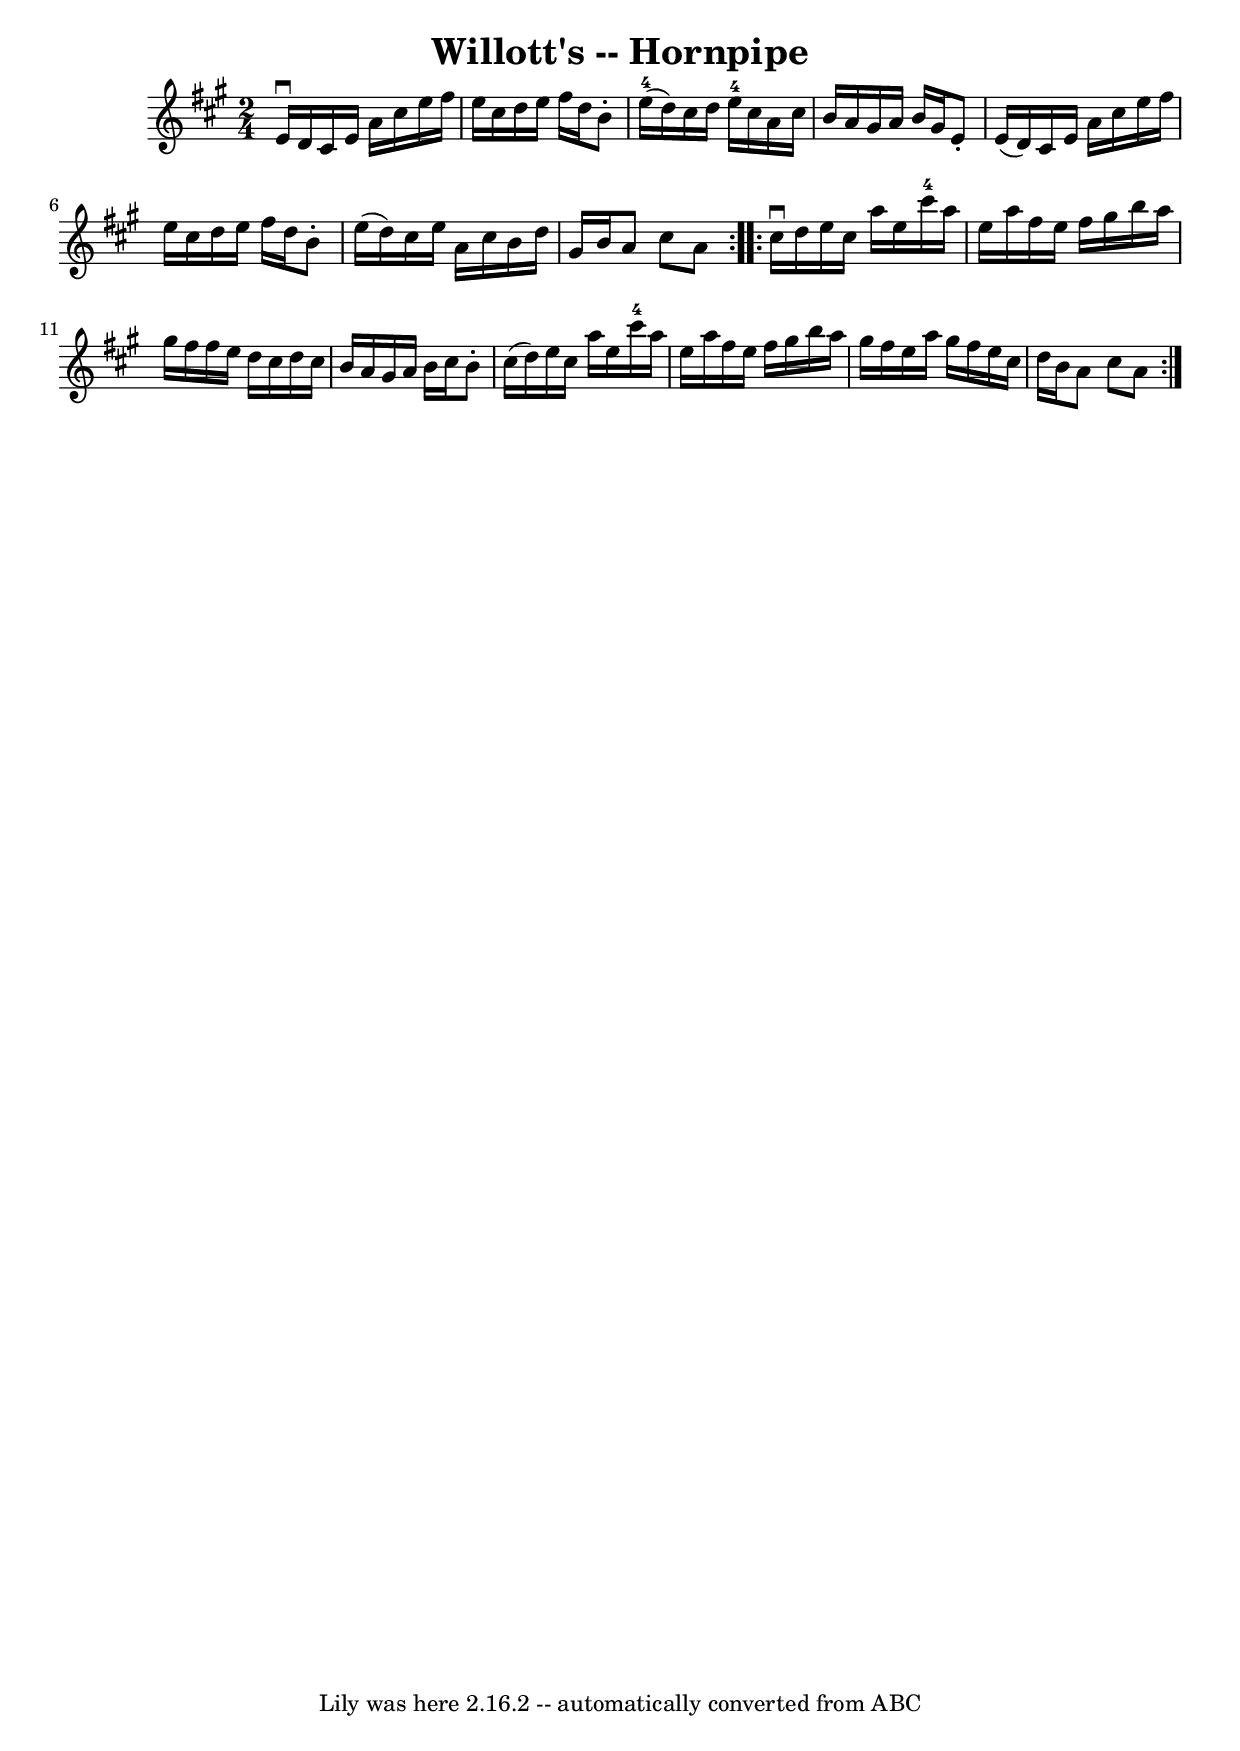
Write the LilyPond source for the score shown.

\version "2.16.2"
\include "Mammoth.ily"
\header {
  %% book = "Cole's 1000 Fiddle Tunes"
 crossRefNumber = "1"
 footnotes = ""
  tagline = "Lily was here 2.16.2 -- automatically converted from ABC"
  title = "Willott's -- Hornpipe"

}
voicedefault =  {



  \repeat volta 2 {

    \time 2/4 
    \key a \major e'16^\downbow d'16   |
 cis'16 e'16 a'16 cis''16 e''16 fis''16 e''16 cis''16   |
 d''16 e''16 fis''16 d''16 b'8-. e''16-4(d''16)  |
 cis''16 d''16 e''16-4 cis''16 a'16 cis''16 b'16 a'16    |
 gis'16 a'16 b'16 gis'16 e'8-. e'16 (d'16)  |
 cis'16 e'16 a'16 cis''16 e''16 fis''16 e''16 cis''16   |
 d''16 e''16 fis''16 d''16 b'8-. e''16 ( d''16)  |
 cis''16 e''16 a'16 cis''16 b'16 d''16 gis'16 b'16   |
 a'8 cis''8 a'8  
  }     
  \repeat volta 2 {
 cis''16^\downbow d''16   |
 e''16 cis''16 a''16 e''16 cis'''16-4 a''16 e''16 a''16   |
 fis''16 e''16 fis''16 gis''16 b''16 a''16 gis''16 fis''16   |
 fis''16 e''16 d''16 cis''16 d''16 cis''16 b'16 a'16   |
 gis'16 a'16 b'16 cis''16 b'8-. cis''16 (d''16)  |
 e''16 cis''16 a''16 e''16 cis'''16-4 a''16 e''16 a''16    |
 fis''16 e''16 fis''16 gis''16 b''16 a''16 gis''16 fis''16   |
 e''16 a''16 gis''16 fis''16 e''16 cis''16 d''16 b'16   |
 a'8 cis''8 a'8  
  }   

}

\score{
  <<

    \context Staff="default"
    {
      \voicedefault 
      
    }

  >>
  \layout {
    
  }
  \midi {
  }

}
